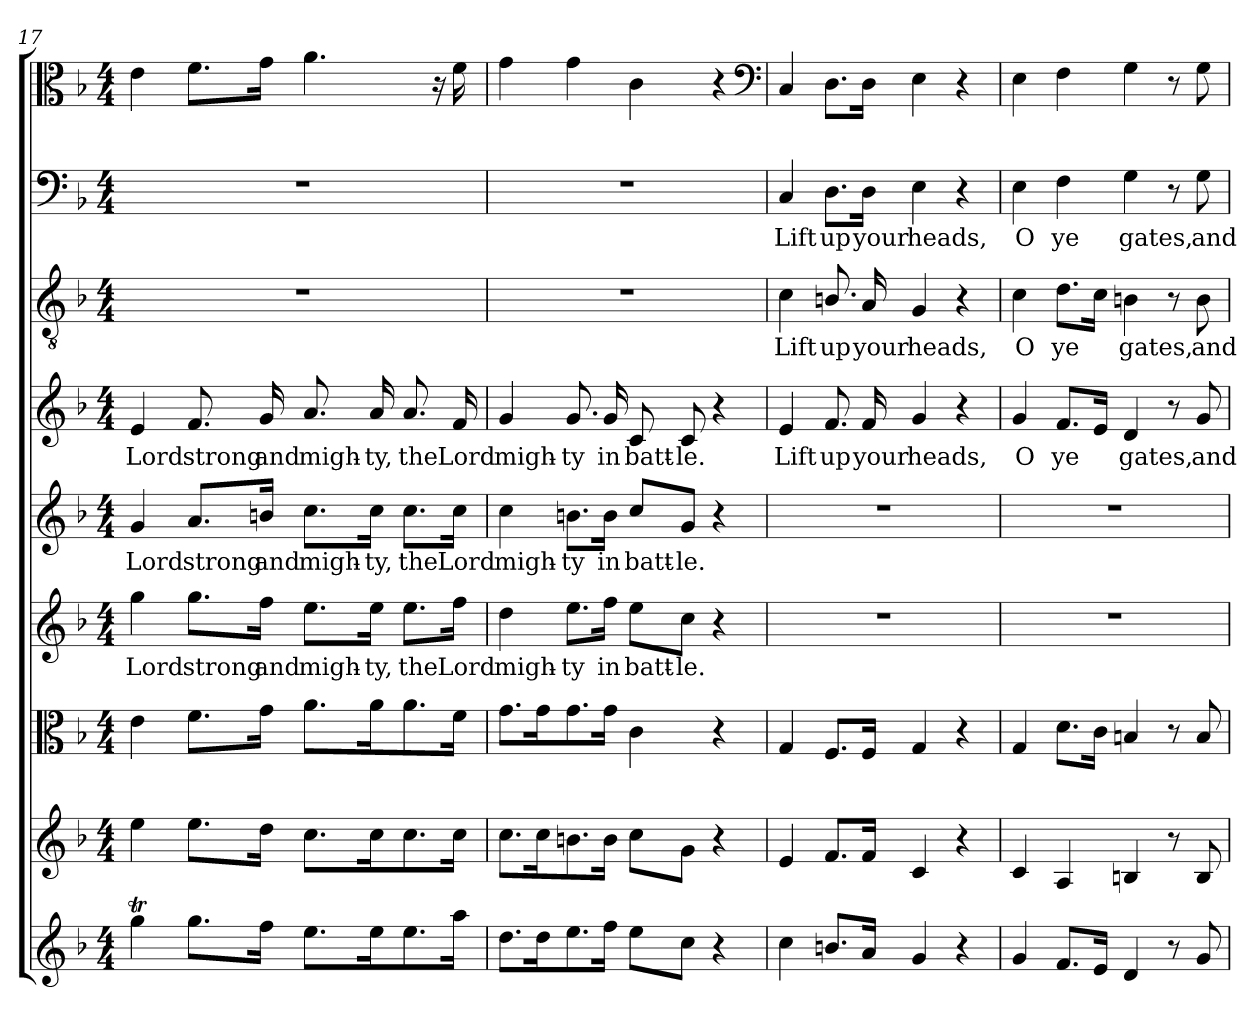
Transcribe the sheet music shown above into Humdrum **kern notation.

**kern	**kern	**kern	**kern	**text	**kern	**text	**kern	**text	**kern	**text	**kern	**text	**kern
*part9	*part8	*part7	*part6	*part6	*part5	*part5	*part4	*part4	*part3	*part3	*part2	*part2	*part1
*staff9	*staff8	*staff7	*staff6	*staff6	*staff5	*staff5	*staff4	*staff4	*staff3	*staff3	*staff2	*staff2	*staff1
*clefG2	*clefG2	*clefC3	*clefG2	*	*clefG2	*	*clefG2	*	*clefGv2	*	*clefF4	*	*clefC3
*k[b-]	*k[b-]	*k[b-]	*k[b-]	*	*k[b-]	*	*k[b-]	*	*k[b-]	*	*k[b-]	*	*k[b-]
*F:	*F:	*F:	*F:	*	*F:	*	*F:	*	*F:	*	*F:	*	*F:
*M4/4	*M4/4	*M4/4	*M4/4	*	*M4/4	*	*M4/4	*	*M4/4	*	*M4/4	*	*M4/4
=17	=17	=17	=17	=17	=17	=17	=17	=17	=17	=17	=17	=17	=17
4ggT\	4ee\	4e\	4gg\	Lord	4g/	Lord	4e/	Lord	1r	.	1r	.	4e\
8.gg\L	8.ee\L	8.f\L	8.gg\L	strong	8.a/L	strong	8.f/	strong	.	.	.	.	8.f\L
16ff\Jk	16dd\Jk	16g\Jk	16ff\Jk	and	16bn/Jk	and	16g/	and	.	.	.	.	16g\Jk
8.ee\L	8.cc\L	8.a\L	8.ee\L	migh-	8.cc\L	migh-	8.a/	migh-	.	.	.	.	4.a\
16ee\K	16cc\K	16a\K	16ee\Jk	-ty,	16cc\Jk	-ty,	16a/	-ty,	.	.	.	.	.
8.ee\	8.cc\	8.a\	8.ee\L	the	8.cc\L	the	8.a/	the	.	.	.	.	.
.	.	.	.	.	.	.	.	.	.	.	.	.	16r
16aa\Jk	16cc\Jk	16f\Jk	16ff\Jk	Lord	16cc\Jk	Lord	16f/	Lord	.	.	.	.	16f\
=18	=18	=18	=18	=18	=18	=18	=18	=18	=18	=18	=18	=18	=18
8.dd\L	8.cc\L	8.g\L	4dd\	migh-	4cc\	migh-	4g/	migh-	1r	.	1r	.	4g\
16dd\K	16cc\K	16g\K	.	.	.	.	.	.	.	.	.	.	.
8.ee\	8.bn\	8.g\	8.ee\L	-ty	8.bn\L	-ty	8.g/	-ty	.	.	.	.	4g\
16ff\Jk	16b\Jk	16g\Jk	16ff\Jk	in	16b\Jk	in	16g/	in	.	.	.	.	.
8ee\L	8cc\L	4c\	8ee\L	batt-	8cc/L	batt-	8c/	batt-	.	.	.	.	4c\
8cc\J	8g\J	.	8cc\J	-le.	8g/J	-le.	8c/	-le.	.	.	.	.	.
4r	4r	4r	4r	.	4r	.	4r	.	.	.	.	.	4r
*	*	*	*	*	*	*	*	*	*	*	*	*	*clefF4
=19	=19	=19	=19	=19	=19	=19	=19	=19	=19	=19	=19	=19	=19
4cc\	4e/	4G/	1r	.	1r	.	4e/	Lift	4c\	Lift	4C/	Lift	4C/
8.bn/L	8.f/L	8.F/L	.	.	.	.	8.f/	up	8.Bn/	up	8.D\L	up	8.D\L
16a/Jk	16f/Jk	16F/Jk	.	.	.	.	16f/	your	16A/	your	16D\Jk	your	16D\Jk
4g/	4c/	4G/	.	.	.	.	4g/	heads,	4G/	heads,	4E\	heads,	4E\
4r	4r	4r	.	.	.	.	4r	.	4r	.	4r	.	4r
=20	=20	=20	=20	=20	=20	=20	=20	=20	=20	=20	=20	=20	=20
4g/	4c/	4G/	1r	.	1r	.	4g/	O	4c\	O	4E\	O	4E\
8.f/L	4A/	8.d\L	.	.	.	.	8.f/L	ye	8.d\L	ye	4F\	ye	4F\
16e/Jk	.	16c\Jk	.	.	.	.	16e/Jk	.	16c\Jk	.	.	.	.
4d/	4Bn/	4Bn/	.	.	.	.	4d/	gates,	4Bn\	gates,	4G\	gates,	4G\
8r	8r	8r	.	.	.	.	8r	.	8r	.	8r	.	8r
8g/	8B/	8B/	.	.	.	.	8g/	and	8B\	and	8G\	and	8G\
=	=	=	=	=	=	=	=	=	=	=	=	=	=
*-	*-	*-	*-	*-	*-	*-	*-	*-	*-	*-	*-	*-	*-
